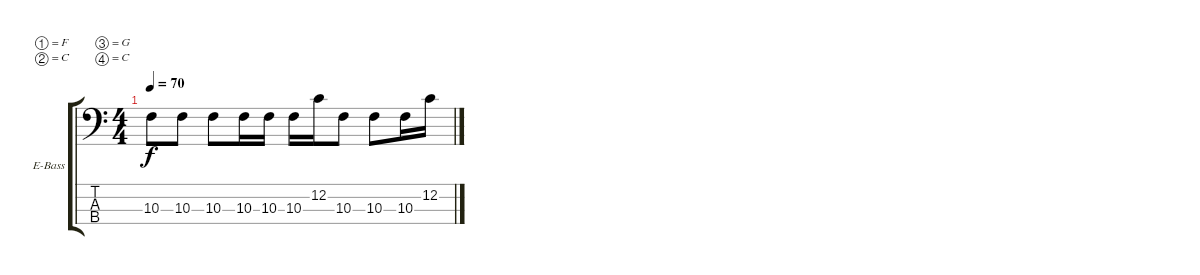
\bracketExtendMode groupsimilarinstruments
\firstSystemTrackNameOrientation horizontal
\otherSystemsTrackNameOrientation horizontal
\track ("Untitled" "E-Bass") {instrument electricbassfinger}
\staff {score tabs}
\tuning (F2 C2 G1 C1)
\ts (4 4)
\tempo 70
\clef f4
\ks c
10.3.8{dy f} 10.3.8 10.3.8 10.3.16 10.3.16 10.3.16 12.2.16 10.3.8 10.3.8 10.3.16 12.2.16
